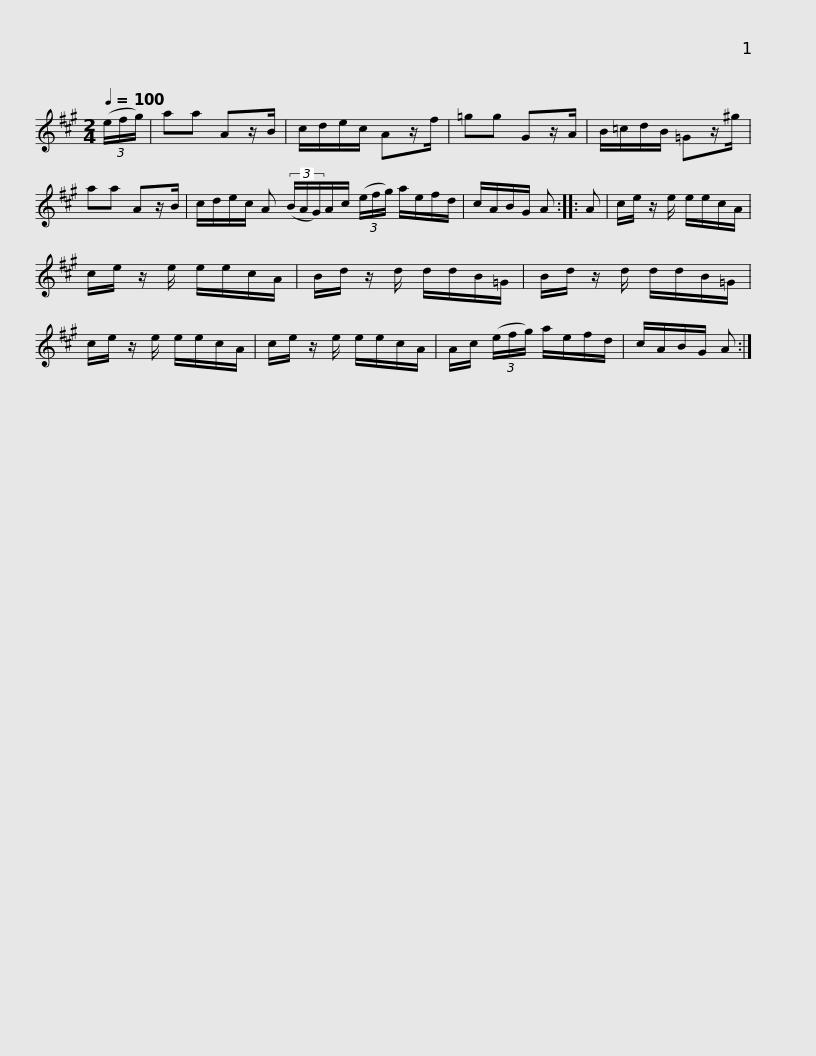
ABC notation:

X:1
L:1/8
Q:1/4=100
M:2/4
I:linebreak $
K:none
V:1 treble transpose="8 "
V:1
[K:A] (3(e/f/g/) | aa Az/B/ | c/d/e/c/ Az/f/ | =gg Gz/A/ | B/=c/d/B/ =Gz/^g/ | %5
 aa Az/B/ |$ c/d/e/c/ A (3(B/A/G/)A/c/ (3(e/f/g/) a/e/f/d/ | c/A/B/G/ A :: A | c/e/ z/ e/ e/e/c/A/ | %10
 c/e/ z/ e/ e/e/c/A/ |$ B/d/ z/ d/ d/d/B/=G/ | B/d/ z/ d/ d/d/B/=G/ | c/e/ z/ e/ e/e/c/A/ | c/e/ z/ e/ e/e/c/A/ | %15
 A/c/ (3(e/f/g/) a/e/f/d/ | c/A/B/G/ A :| %17
